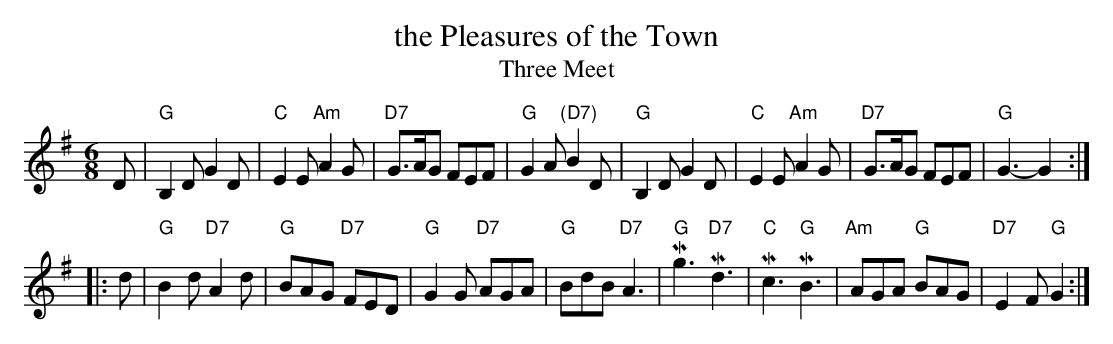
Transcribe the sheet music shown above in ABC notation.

X:1
T: the Pleasures of the Town
T: Three Meet
M: 6/8
L: 1/8
K: G
D \
| "G"B,2D G2D | "C"E2E "Am"A2G | "D7"G>AG FEF | "G"G2A "(D7)"B2D \
| "G"B,2D G2D | "C"E2E "Am"A2G | "D7"G>AG FEF | "G"G3- G2 :|
|: d \
| "G"B2d "D7"A2d | "G"BAG "D7"FED | "G"G2G "D7"AGA | "G"BdB "D7"A3 \
| "G"Mg3 "D7"Md3 | "C"Mc3 "G"MB3 | "Am"AGA "G"BAG | "D7"E2F "G"G2 :|
